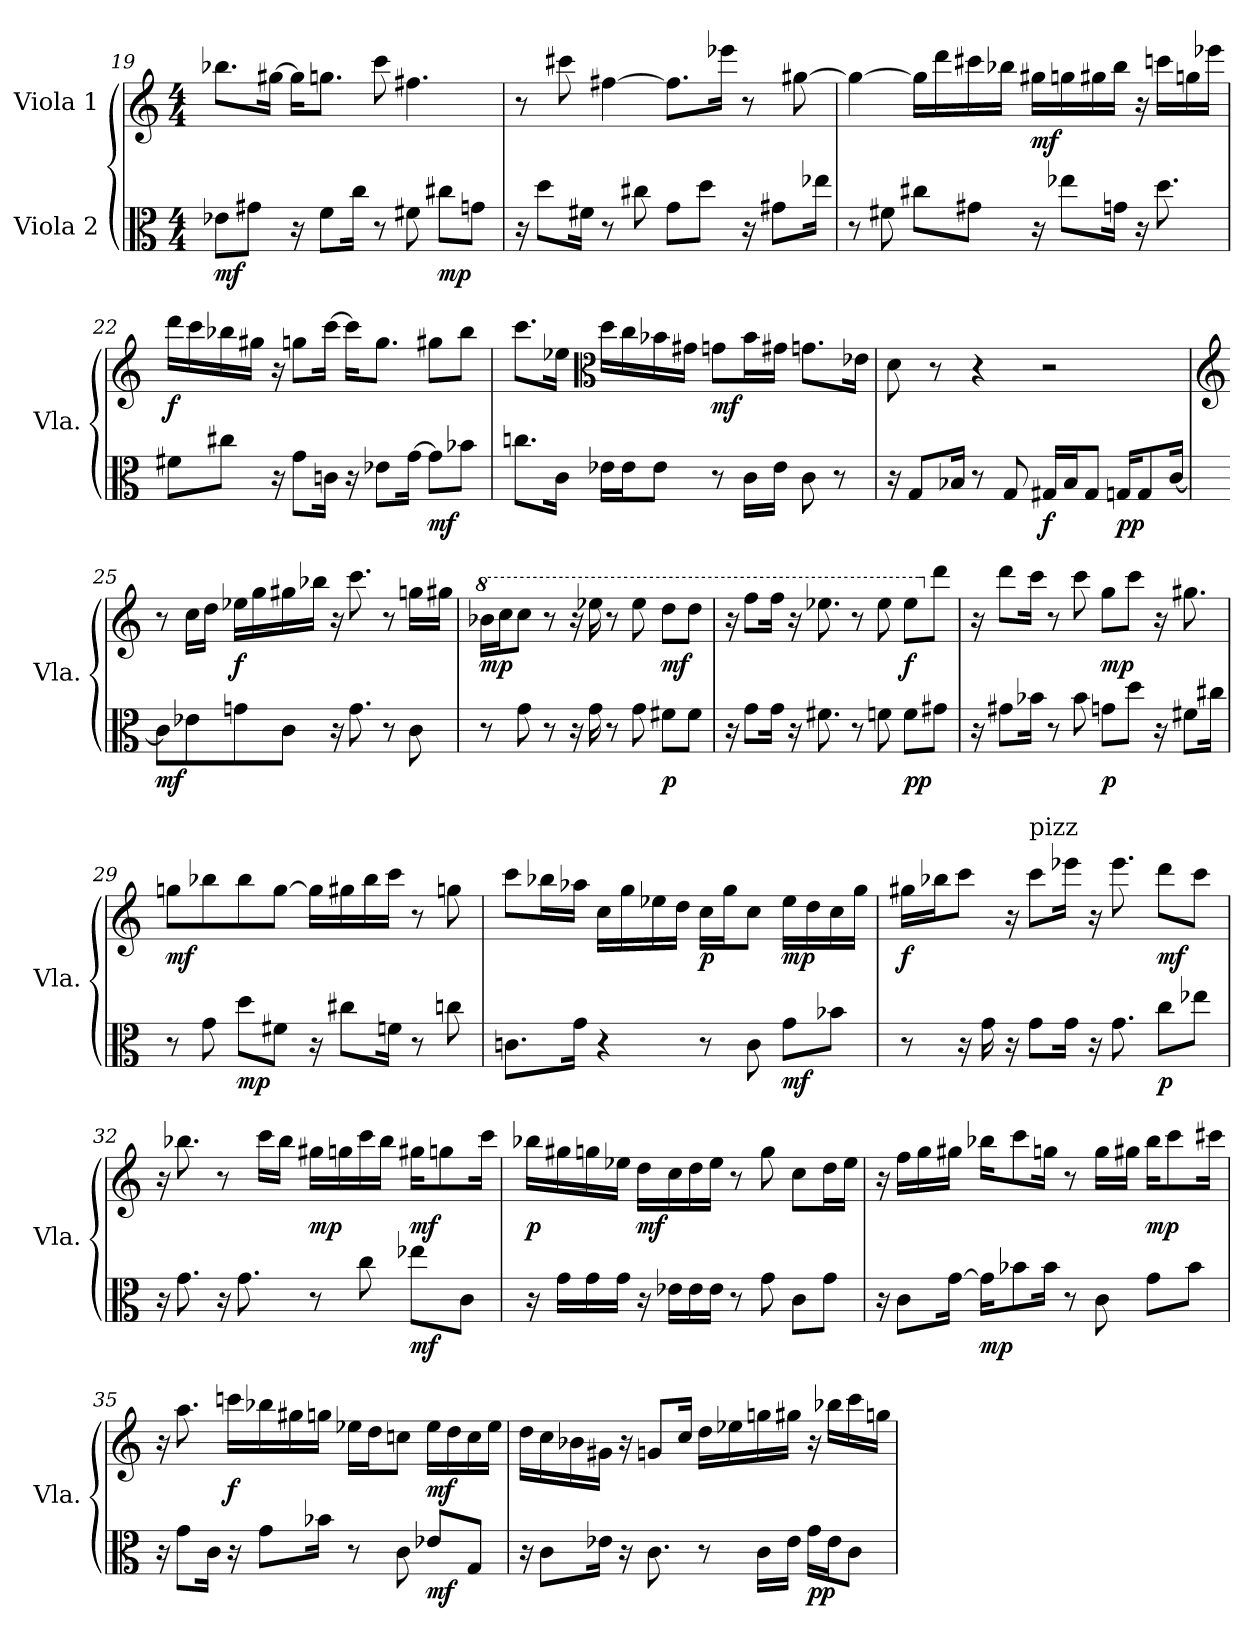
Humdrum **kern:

**kern	**dynam	**kern	**dynam
*part2	*part2	*part1	*part1
*staff2	*staff2	*staff1	*staff1
*I"Viola 2	*	*I"Viola 1	*
*I'Vla.	*	*I'Vla.	*
*clefC3	*	*clefG2	*
*k[]	*	*k[]	*
*C:	*	*C:	*
*M4/4	*	*M4/4	*
=19	=19	=19	=19
8e-Xi\L	mf	8.bb-Xi\L	.
8g#Xi\J	.	.	.
.	.	[16gg#Xi\Jk	.
16r	.	16gg#i\KL]	.
8fi\L	.	8.ggni\J	.
16cci\Jk	.	.	.
8r	.	8ccci\	.
8f#Xi\	.	4.ff#Xi\	.
8cc#Xi\L	mp	.	.
8gni\J	.	.	.
=20	=20	=20	=20
16r	.	8r	.
8ddi\L	.	.	.
.	.	8ccc#Xi\	.
16f#Xi\Jk	.	.	.
8r	.	[4ff#Xi\	.
8cc#Xi\	.	.	.
8gi\L	.	8.ff#i\L]	.
8ddi\J	.	.	.
.	.	16eee-Xi\Jk	.
16r	.	8r	.
8g#Xi\L	.	.	.
.	.	[8gg#Xi\	.
16ee-Xi\Jk	.	.	.
!!LO:LB:g=z
=21	=21	=21	=21
8r	.	4gg#i\_	.
8f#Xi\	.	.	.
8cc#Xi\L	.	16gg#i\LL]	.
.	.	16dddi\	.
8g#Xi\J	.	16ccc#Xi\	.
.	.	16bb-Xi\JJ	.
16r	.	16gg#Xi\LL	mf
8ee-Xi\L	.	16ggni\	.
.	.	16gg#Xi\	.
16gni\Jk	.	16bb-i\JJ	.
16r	.	16r	.
8.ddi\	.	16cccni\LL	.
.	.	16ggni\	.
.	.	16eee-Xi\JJ	.
=22	=22	=22	=22
8f#Xi\L	.	16dddi\LL	f
.	.	16ccci\	.
8cc#Xi\J	.	16bb-Xi\	.
.	.	16gg#Xi\JJ	.
16r	.	16r	.
8gi\L	.	8ggni\L	.
16cni\Jk	.	[16ccci\Jk	.
16r	.	16ccci\KL]	.
8e-Xi\L	.	8.ggi\J	.
[16gi\Jk	.	.	.
8gi\L]	mf	8gg#Xi\L	.
8b-Xi\J	.	8bb-i\J	.
!!LO:PB:g=z
=23	=23	=23	=23
8.ccni\L	.	8.ccci\L	.
16ci\Jk	.	16ee-Xi\Jk	.
*	*	*clefC3	*
16e-Xi\LL	.	16ddi\LL	.
16e-i\J	.	16cci\	.
8e-i\J	.	16b-Xi\	.
.	.	16g#Xi\JJ	.
8r	.	8gni\L	mf
16ci\LL	.	16b-i\L	.
16e-i\JJ	.	16g#Xi\JJ	.
8ci\	.	8.gni\L	.
8r	.	.	.
.	.	16e-Xi\Jk	.
=24	=24	=24	=24
16r	.	8di\	.
8Gi/L	.	.	.
.	.	8r	.
16B-Xi/Jk	.	.	.
8r	.	4r	.
8Gi/	.	.	.
16G#Xi/LL	f	2r	.
16B-i/J	.	.	.
8G#i/J	.	.	.
16Gni/KL	pp	.	.
8Gi/	.	.	.
[16ci/Jk	.	.	.
=25	=25	=25	=25
*	*	*clefG2	*
8ci\L]	mf	8r	.
8e-Xi\	.	16cci\LL	.
.	.	16ddi\JJ	.
8gni\	.	16ee-Xi\LL	f
.	.	16ggi\	.
8ci\J	.	16gg#Xi\	.
.	.	16bb-Xi\JJ	.
16r	.	16r	.
8.gi\	.	8.ccci\	.
8r	.	8r	.
8ci\	.	16ggni\LL	.
.	.	16gg#Xi\JJ	.
!!LO:LB:g=z
=26	=26	=26	=26
*	*	*8va	*
8r	.	16bb-Xi\LL	mp
.	.	16ccci\J	.
8gi\	.	8ccci\J	.
8r	.	8r	.
16r	.	16r	.
16gi\	.	16eee-Xi\	.
8r	.	8r	.
8gi\	.	8eee-i\	.
8f#Xi\L	p	8dddi\L	mf
8f#i\J	.	8dddi\J	.
=27	=27	=27	=27
16r	.	16r	.
8gi\L	.	8fffi\L	.
16gi\Jk	.	16fffi\Jk	.
16r	.	16r	.
8.f#Xi\	.	8.eee-Xi\	.
8r	.	8r	.
8fni\	.	8eee-i\	.
8fi\L	pp	8eee-i\L	f
*	*	*X8va	*
8g#Xi\J	.	8dddi\J	.
=28	=28	=28	=28
16r	.	16r	.
8g#Xi\L	.	8dddi\L	.
16b-Xi\Jk	.	16ccci\Jk	.
8r	.	8r	.
8b-i\	.	8ccci\	.
8gni\L	p	8ggi\L	mp
8ddi\J	.	8ccci\J	.
16r	.	16r	.
8f#Xi\L	.	8.gg#Xi\	.
16cc#Xi\Jk	.	.	.
!!LO:LB:g=z
=29	=29	=29	=29
8r	.	8ggni\L	mf
8gi\	.	8bb-Xi\	.
8ddi\L	mp	8bb-i\	.
8f#Xi\J	.	[8ggi\J	.
16r	.	16ggi\LL]	.
8cc#Xi\L	.	16gg#Xi\	.
.	.	16bb-i\	.
16fni\Jk	.	16ccci\JJ	.
8r	.	8r	.
8ccni\	.	8ggni\	.
=30	=30	=30	=30
8.cni\L	.	8ccci\L	.
.	.	16bb-Xi\L	.
16gi\Jk	.	16aa-Xi\JJ	.
4r	.	16cci\LL	.
.	.	16ggi\	.
.	.	16ee-Xi\	.
.	.	16ddi\JJ	.
8r	.	16cci\LL	p
.	.	16ggi\J	.
8ci\	.	8cci\J	.
8gi\L	mf	16ee-i\LL	mp
.	.	16ddi\	.
8b-Xi\J	.	16cci\	.
.	.	16ggi\JJ	.
=31	=31	=31	=31
8r	.	16gg#Xi\LL	f
.	.	16bb-Xi\J	.
16r	.	8ccci\J	.
16gi\	.	.	.
16r	.	16r	.
!	!	!LO:TX:a:t=pizz	!
8gi\L	.	8ccci\L	.
16gi\Jk	.	16eee-Xi\Jk	.
16r	.	16r	.
8.gi\	.	8.eee-i\	.
8cci\L	p	8dddi\L	mf
8ee-Xi\J	.	8ccci\J	.
!!LO:LB:g=z
=32	=32	=32	=32
16r	.	16r	.
8.gi\	.	8.bb-Xi\	.
16r	.	8r	.
8.gi\	.	.	.
.	.	16ccci\LL	.
.	.	16bb-i\JJ	.
8r	.	16gg#Xi\LL	mp
.	.	16ggni\	.
8cci\	.	16ccci\	.
.	.	16bb-i\JJ	.
8ee-Xi\L	mf	16gg#Xi\KL	mf
.	.	8ggni\	.
8ci\J	.	.	.
.	.	16ccci\Jk	.
=33	=33	=33	=33
16r	.	16bb-Xi\LL	p
16gi\LL	.	16gg#Xi\	.
16gi\	.	16ggni\	.
16gi\JJ	.	16ee-Xi\JJ	.
16r	.	16ddi\LL	mf
16e-Xi\LL	.	16cci\	.
16e-i\	.	16ddi\	.
16e-i\JJ	.	16ee-i\JJ	.
8r	.	8r	.
8gi\	.	8ggi\	.
8ci\L	.	8cci\L	.
8gi\J	.	16ddi\L	.
.	.	16ee-i\JJ	.
!!LO:LB:g=z
=34	=34	=34	=34
16r	.	16r	.
8ci\L	.	16ffi\LL	.
.	.	16ggi\	.
[16gi\Jk	.	16gg#Xi\JJ	.
16gi\KL]	mp	16bb-Xi\KL	.
8b-Xi\	.	8ccci\	.
16b-i\Jk	.	16ggni\Jk	.
8r	.	8r	.
8ci\	.	16ggi\LL	.
.	.	16gg#Xi\JJ	.
8gi\L	.	16bb-i\KL	mp
.	.	8ccci\	.
8b-i\J	.	.	.
.	.	16ccc#Xi\Jk	.
=35	=35	=35	=35
16r	.	16r	.
8gi\L	.	8.aai\	.
16ci\Jk	.	.	.
16r	.	16cccni\LL	f
8gi\L	.	16bb-Xi\	.
.	.	16gg#Xi\	.
16b-Xi\Jk	.	16ggni\JJ	.
8r	.	16ee-Xi\LL	.
.	.	16ddi\J	.
8ci\	.	8ccni\J	.
8e-Xi/L	mf	16ee-i\LL	mf
.	.	16ddi\	.
8Gi/J	.	16cci\	.
.	.	16ee-i\JJ	.
!!LO:PB:g=z
=36	=36	=36	=36
16r	.	16ddi\LL	.
8ci\L	.	16cci\	.
.	.	16b-Xi\	.
16e-Xi\Jk	.	16g#Xi\JJ	.
16r	.	16r	.
8.ci\	.	8gni/L	.
.	.	16cci/Jk	.
8r	.	16ddi\LL	.
.	.	16ee-Xi\	.
16ci\LL	.	16ggni\	.
16e-i\JJ	.	16gg#Xi\JJ	.
16gi\LL	pp	16r	.
16e-i\J	.	16bb-Xi\LL	.
8ci\J	.	16ccci\	.
.	.	16ggni\JJ	.
=	=	=	=
*-	*-	*-	*-
